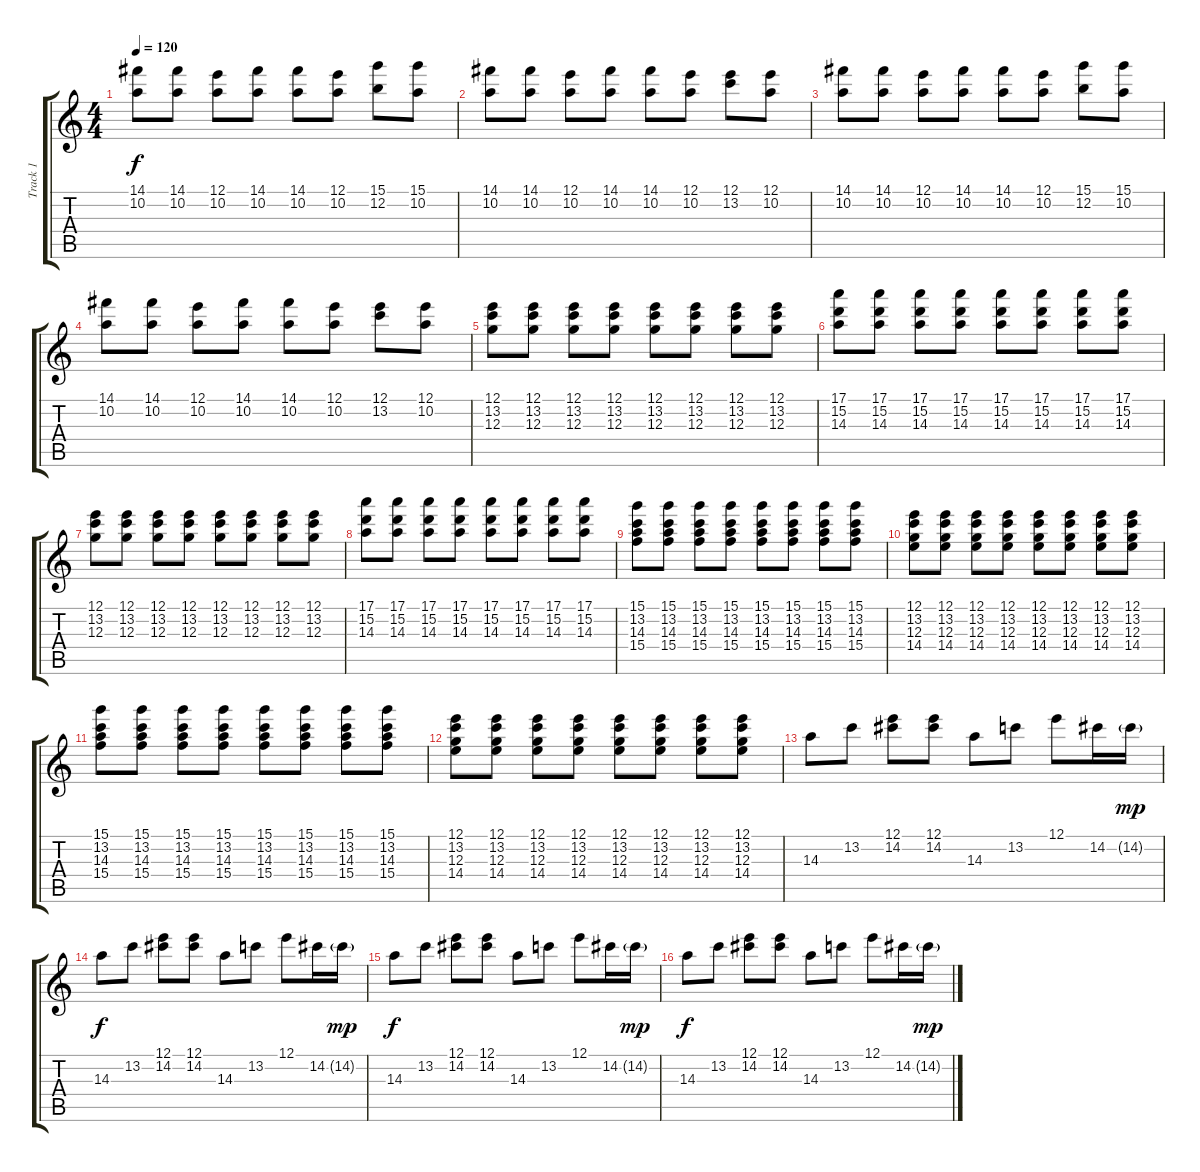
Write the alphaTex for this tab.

\track ("Track 1" "Track 1") {instrument acousticguitarnylon}
\staff {score tabs}
\tuning (E4 B3 G3 D3 A2 E2) {hide}
\ts (4 4)
\tempo 120
\clef g2
\ks c
(14.1 10.2).8{dy f} (14.1 10.2).8 (12.1 10.2).8 (14.1 10.2).8 (14.1 10.2).8 (12.1 10.2).8 (15.1 12.2).8 (15.1 10.2).8 |
(14.1 10.2).8 (14.1 10.2).8 (12.1 10.2).8 (14.1 10.2).8 (14.1 10.2).8 (12.1 10.2).8 (12.1 13.2).8 (12.1 10.2).8 |
(14.1 10.2).8 (14.1 10.2).8 (12.1 10.2).8 (14.1 10.2).8 (14.1 10.2).8 (12.1 10.2).8 (15.1 12.2).8 (15.1 10.2).8 |
(14.1 10.2).8 (14.1 10.2).8 (12.1 10.2).8 (14.1 10.2).8 (14.1 10.2).8 (12.1 10.2).8 (12.1 13.2).8 (12.1 10.2).8 |
(12.1 13.2 12.3).8 (12.1 13.2 12.3).8 (12.1 13.2 12.3).8 (12.1 13.2 12.3).8 (12.1 13.2 12.3).8 (12.1 13.2 12.3).8 (12.1 13.2 12.3).8 (12.1 13.2 12.3).8 |
(17.1 15.2 14.3).8 (17.1 15.2 14.3).8 (17.1 15.2 14.3).8 (17.1 15.2 14.3).8 (17.1 15.2 14.3).8 (17.1 15.2 14.3).8 (17.1 15.2 14.3).8 (17.1 15.2 14.3).8 |
(12.1 13.2 12.3).8 (12.1 13.2 12.3).8 (12.1 13.2 12.3).8 (12.1 13.2 12.3).8 (12.1 13.2 12.3).8 (12.1 13.2 12.3).8 (12.1 13.2 12.3).8 (12.1 13.2 12.3).8 |
(17.1 15.2 14.3).8 (17.1 15.2 14.3).8 (17.1 15.2 14.3).8 (17.1 15.2 14.3).8 (17.1 15.2 14.3).8 (17.1 15.2 14.3).8 (17.1 15.2 14.3).8 (17.1 15.2 14.3).8 |
(15.1 13.2 14.3 15.4).8 (15.1 13.2 14.3 15.4).8 (15.1 13.2 14.3 15.4).8 (15.1 13.2 14.3 15.4).8 (15.1 13.2 14.3 15.4).8 (15.1 13.2 14.3 15.4).8 (15.1 13.2 14.3 15.4).8 (15.1 13.2 14.3 15.4).8 |
(12.1 13.2 12.3 14.4).8 (12.1 13.2 12.3 14.4).8 (12.1 13.2 12.3 14.4).8 (12.1 13.2 12.3 14.4).8 (12.1 13.2 12.3 14.4).8 (12.1 13.2 12.3 14.4).8 (12.1 13.2 12.3 14.4).8 (12.1 13.2 12.3 14.4).8 |
(15.1 13.2 14.3 15.4).8 (15.1 13.2 14.3 15.4).8 (15.1 13.2 14.3 15.4).8 (15.1 13.2 14.3 15.4).8 (15.1 13.2 14.3 15.4).8 (15.1 13.2 14.3 15.4).8 (15.1 13.2 14.3 15.4).8 (15.1 13.2 14.3 15.4).8 |
(12.1 13.2 12.3 14.4).8 (12.1 13.2 12.3 14.4).8 (12.1 13.2 12.3 14.4).8 (12.1 13.2 12.3 14.4).8 (12.1 13.2 12.3 14.4).8 (12.1 13.2 12.3 14.4).8 (12.1 13.2 12.3 14.4).8 (12.1 13.2 12.3 14.4).8 |
14.3.8 13.2.8 (12.1 14.2).8 (12.1 14.2).8 14.3.8 13.2.8 12.1.8 14.2.16 14.2{g}.16{dy mp} |
14.3.8{dy f} 13.2.8 (12.1 14.2).8 (12.1 14.2).8 14.3.8 13.2.8 12.1.8 14.2.16 14.2{g}.16{dy mp} |
14.3.8{dy f} 13.2.8 (12.1 14.2).8 (12.1 14.2).8 14.3.8 13.2.8 12.1.8 14.2.16 14.2{g}.16{dy mp} |
14.3.8{dy f} 13.2.8 (12.1 14.2).8 (12.1 14.2).8 14.3.8 13.2.8 12.1.8 14.2.16 14.2{g}.16{dy mp}
